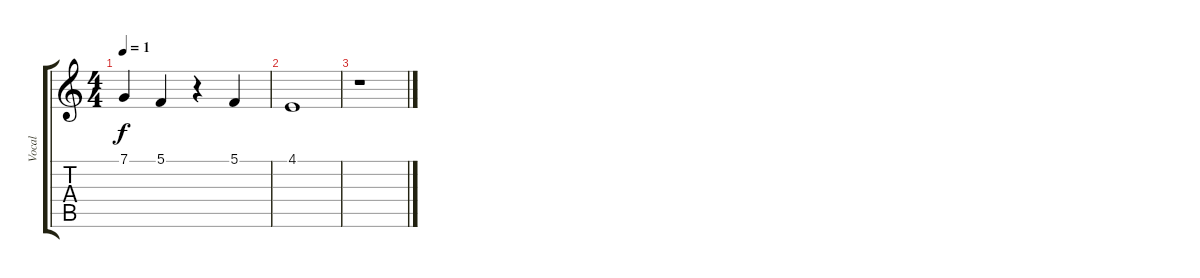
\track ("Vocal" "Vocal") {instrument lead6voice}
\staff {score tabs}
\tuning (C4 Bb3 E3 B2 Gb2 Db2) {hide}
\ts (4 4)
\tempo 1
\clef g2
\ks c
7.1.4{dy f} 5.1.4 r.4 5.1.4 |
4.1.1 |
r.1
